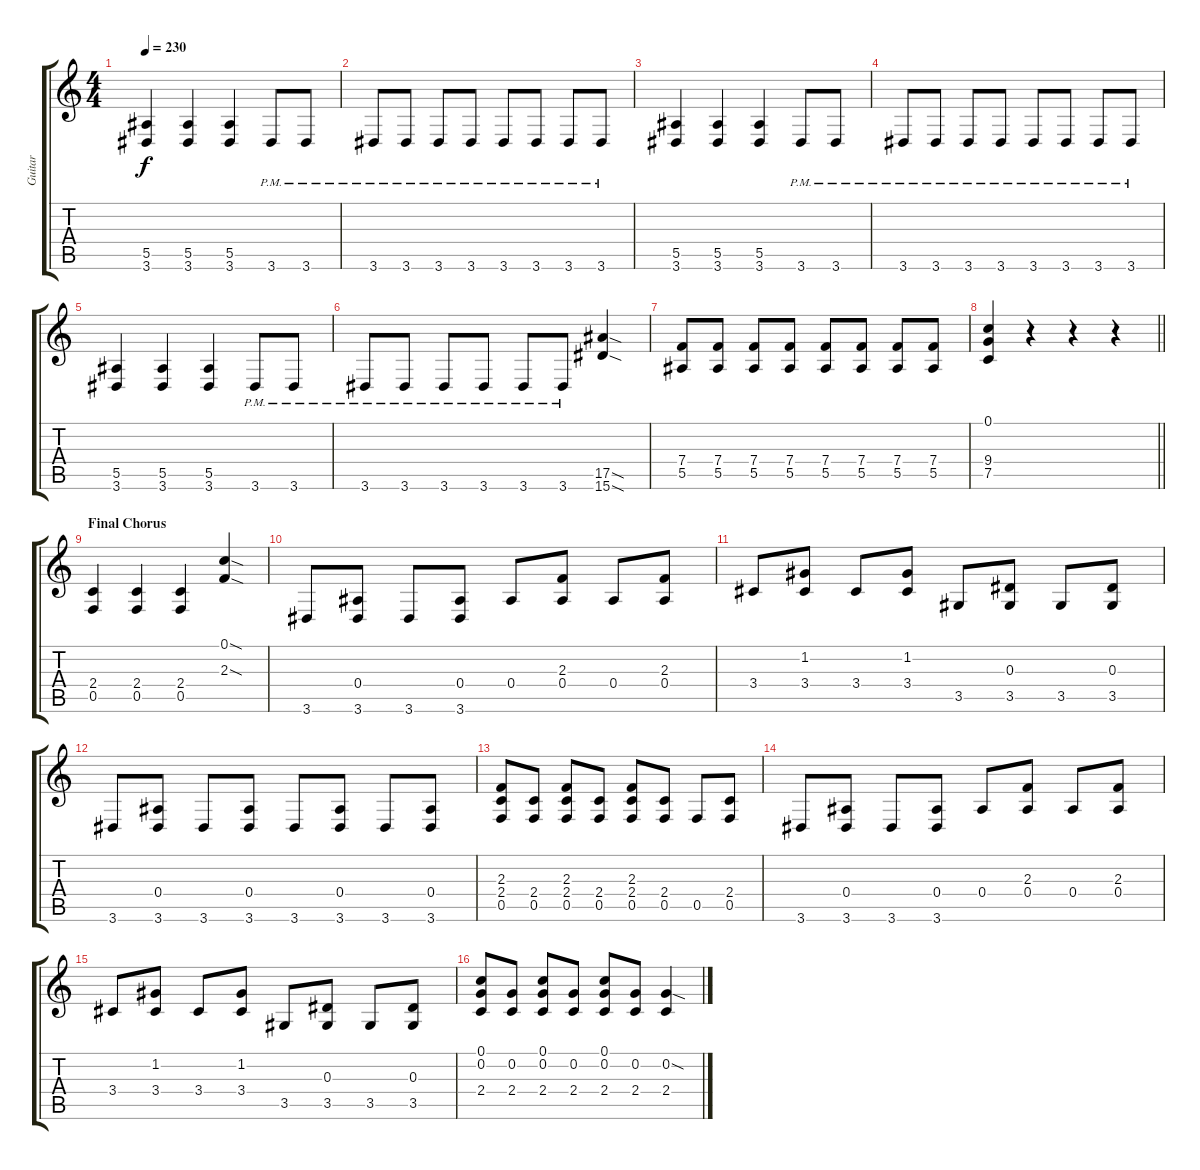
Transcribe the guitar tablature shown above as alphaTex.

\track ("Guitar" "Guitar") {instrument distortionguitar}
\staff {score tabs}
\tuning (C4 G3 Eb3 Bb2 F2 C2) {hide}
\ts (4 4)
\tempo 230
\clef g2
\ks c
(5.5 3.6).4{dy f} (5.5 3.6).4 (5.5 3.6).4 3.6{pm}.8 3.6{pm}.8 |
3.6{pm}.8 3.6{pm}.8 3.6{pm}.8 3.6{pm}.8 3.6{pm}.8 3.6{pm}.8 3.6{pm}.8 3.6{pm}.8 |
(5.5 3.6).4 (5.5 3.6).4 (5.5 3.6).4 3.6{pm}.8 3.6{pm}.8 |
3.6{pm}.8 3.6{pm}.8 3.6{pm}.8 3.6{pm}.8 3.6{pm}.8 3.6{pm}.8 3.6{pm}.8 3.6{pm}.8 |
(5.5 3.6).4 (5.5 3.6).4 (5.5 3.6).4 3.6{pm}.8 3.6{pm}.8 |
3.6{pm}.8 3.6{pm}.8 3.6{pm}.8 3.6{pm}.8 3.6{pm}.8 3.6{pm}.8 (17.5{sod} 15.6{sod}).4 |
(7.4 5.5).8 (7.4 5.5).8 (7.4 5.5).8 (7.4 5.5).8 (7.4 5.5).8 (7.4 5.5).8 (7.4 5.5).8 (7.4 5.5).8 |
\barLineRight lightlight
(0.1 9.4 7.5).4 r.4 r.4 r.4 |
\section ("" "Final Chorus")
(2.4 0.5).4 (2.4 0.5).4 (2.4 0.5).4 (0.1{sod} 2.3{sod}).4 |
3.6.8 (0.4 3.6).8 3.6.8 (0.4 3.6).8 0.4.8 (2.3 0.4).8 0.4.8 (2.3 0.4).8 |
3.4.8 (1.2 3.4).8 3.4.8 (1.2 3.4).8 3.5.8 (0.3 3.5).8 3.5.8 (0.3 3.5).8 |
3.6.8 (0.4 3.6).8 3.6.8 (0.4 3.6).8 3.6.8 (0.4 3.6).8 3.6.8 (0.4 3.6).8 |
(2.3 2.4 0.5).8 (2.4 0.5).8 (2.3 2.4 0.5).8 (2.4 0.5).8 (2.3 2.4 0.5).8 (2.4 0.5).8 0.5.8 (2.4 0.5).8 |
3.6.8 (0.4 3.6).8 3.6.8 (0.4 3.6).8 0.4.8 (2.3 0.4).8 0.4.8 (2.3 0.4).8 |
3.4.8 (1.2 3.4).8 3.4.8 (1.2 3.4).8 3.5.8 (0.3 3.5).8 3.5.8 (0.3 3.5).8 |
(0.1 0.2 2.4).8 (0.2 2.4).8 (0.1 0.2 2.4).8 (0.2 2.4).8 (0.1 0.2 2.4).8 (0.2 2.4).8 (0.2{sod} 2.4).4
